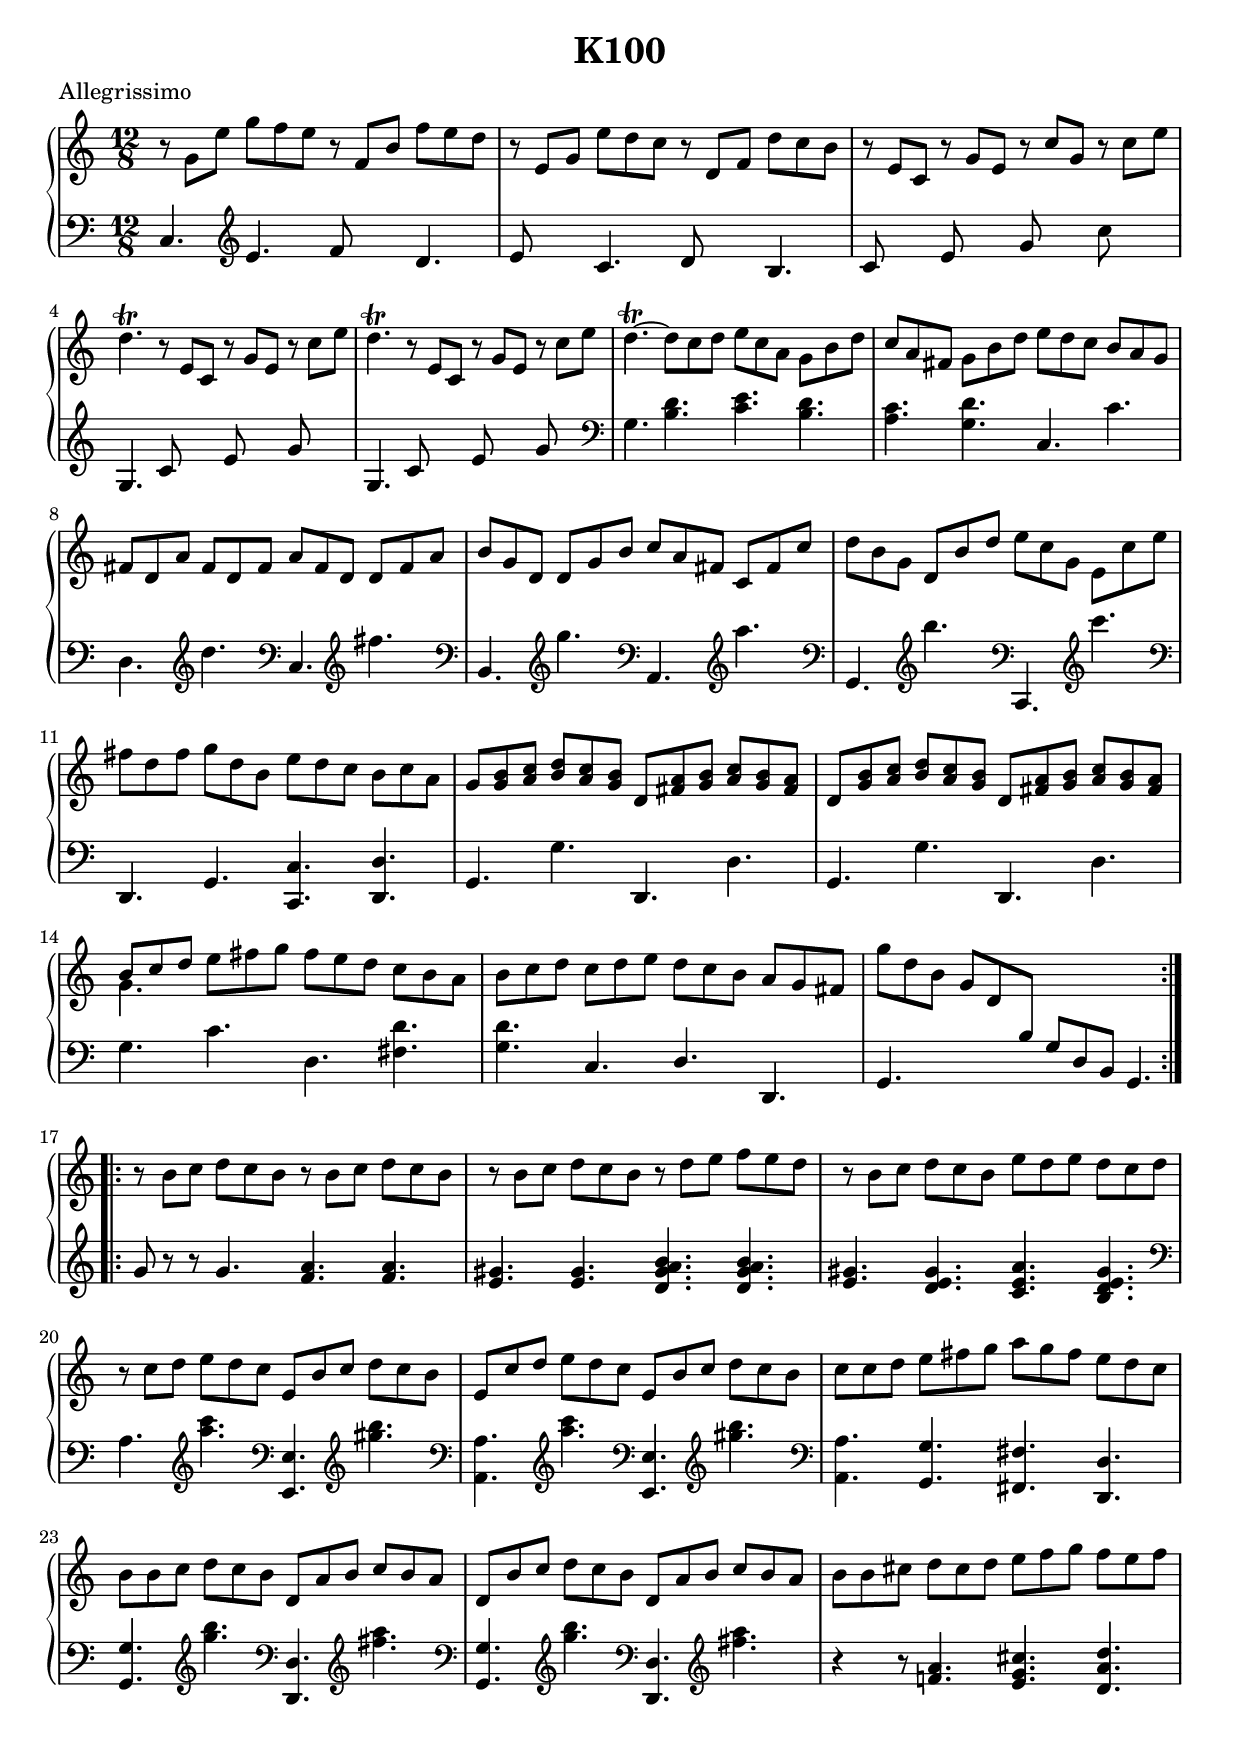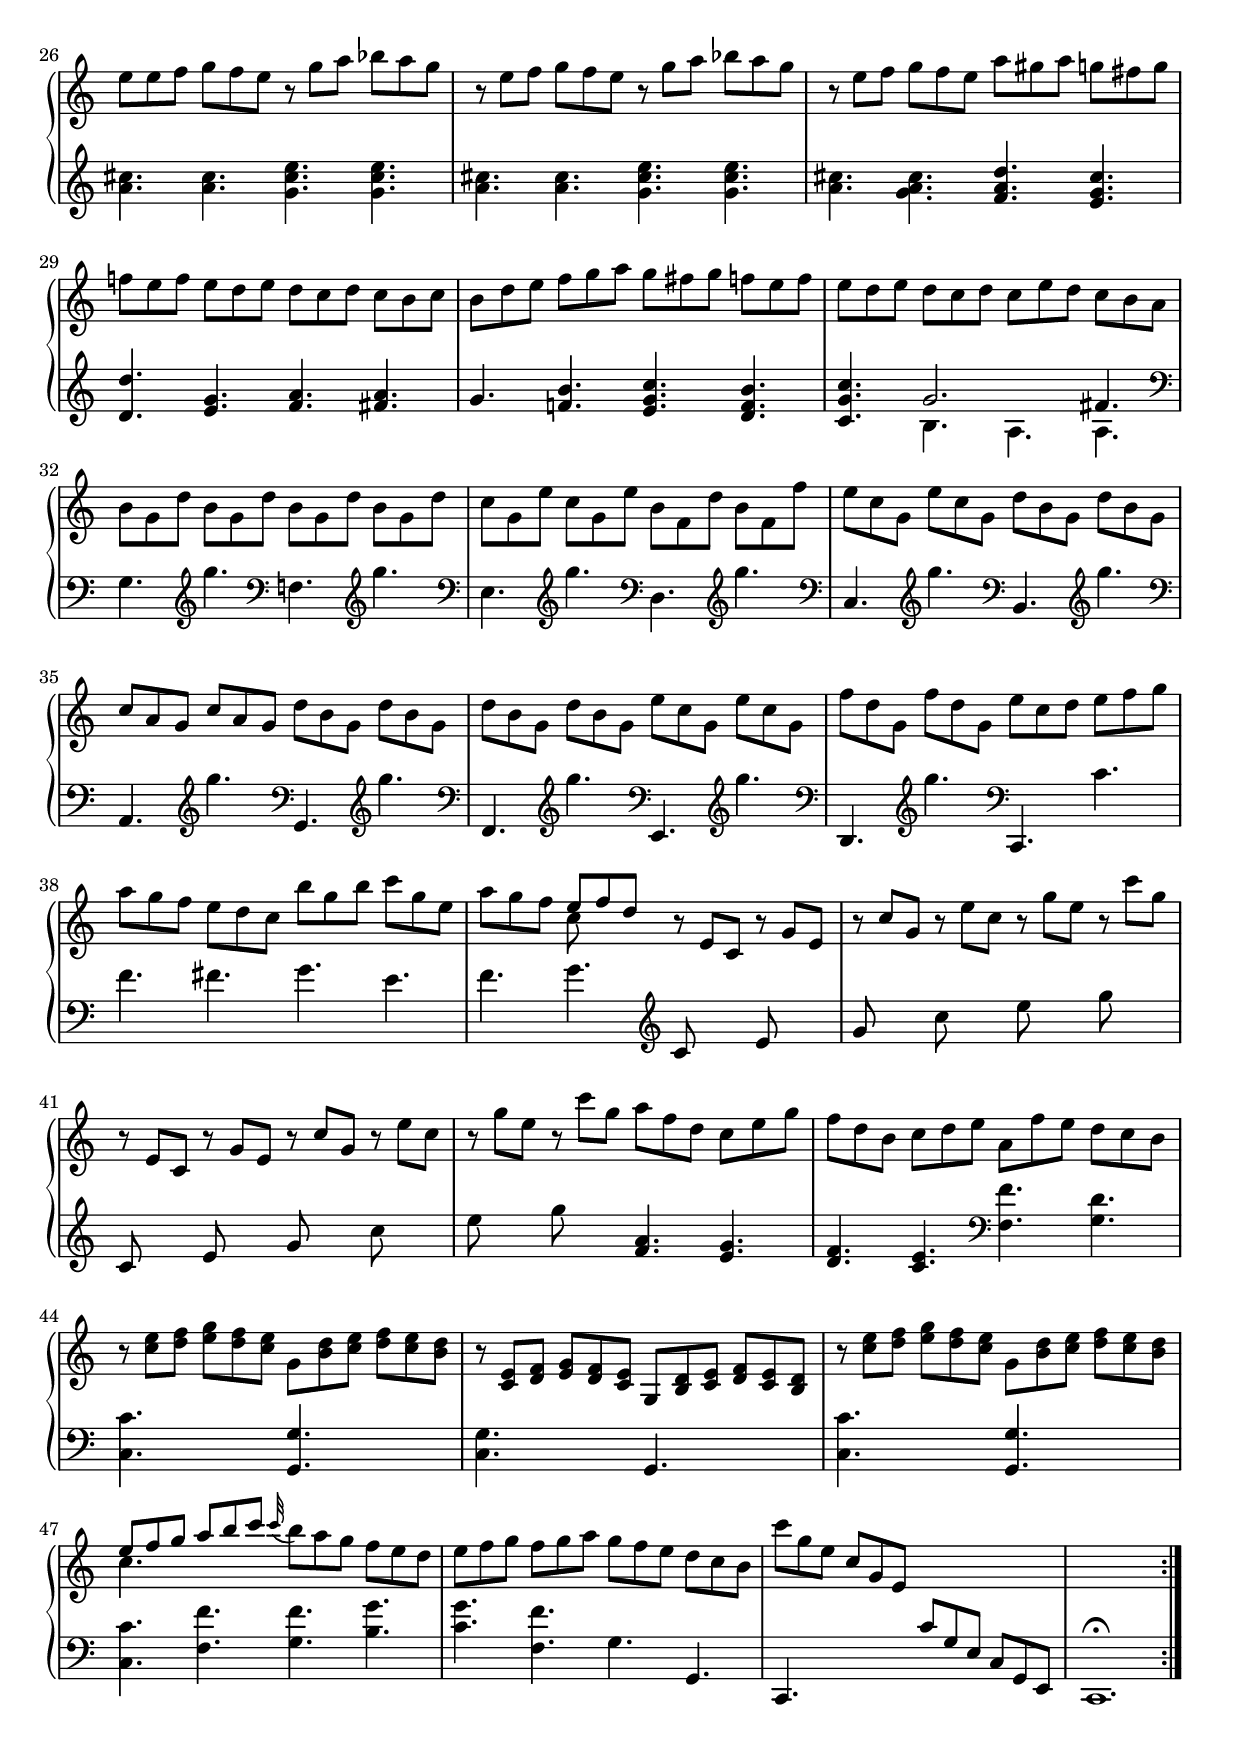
\version "2.18.2"

#(set-global-staff-size 20)

\paper {
  #(set-paper-size "a4")
  print-page-number = ##f
  between-system-padding = #0.1
  between-system-space = #0.1
  ragged-last-bottom = ##f
  ragged-bottom = ##f
}

breaks = {}

\version "2.18.2"

su = \stemUp
sd = \stemDown
sn = \stemNeutral
tu = \tieUp
td = \tieDown
tn = \tieNeutral
cstr = \change Staff = "right"
cstl = \change Staff = "left"

\header {
  title = "K100"
  meter = "Allegrissimo"
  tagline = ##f
}

global = {
  \key c \major
  \time 12/8
}

right = \relative c'' {
  \global
 
  \repeat volta 2 {
    r8 g e' g f e r f, b f' e d
    r8 e, g e' d c r d, f d' c b
    r e, c r g' e r c' g r c e
    
    d4.-\trill r8 e, c r g' e r c' e
    d4.-\trill r8 e, c r g' e r c' e
    d4.-\trill ~ d8 c d e c a g b d
    
    c a fis g b d e d c b a g
    fis d a' fis d fis a fis d d fis a
    b g d d g b c a fis c fis c'
    
    d b g d b' d e c g \sd e c' e \sn
    fis d fis g d b e d c b c a \su 
    << { s b c d c b s a b c b a } { g g a b a g d fis g a g fis } >>
    
    << { s b c d c b s a b c b a } { d, g a b a g d fis g a g fis } >>
    \sn << { b c d } \\ { g,4. } >> e'8 fis g fis e d c b a
    b c d c d e d c b a g fis
    g' d b \su g d \cstl b g d b g4. \sn 
  }
  
  \repeat volta 2 {
    \cstr r8 b'' c d c b r b c d c b
    r b c d c b r d e f e d
    r b c d c b e d e d c d
    
    r c d e d c e, b' c d c b
    e, c' d e d c e, b' c d c b
    c c d e fis g a g fis e d c
    
    b b c d c b \su d, a' b c b a
    d, b' c \sd d c b \su d, a' b c b a
    \sn b b cis d cis d e f g f e f
    
    e e f g f e r g a bes a g
    r e f g f e r g a bes a g
    r e f g f e a gis a g fis g
    
    f! e f e d e d c d c b c
    b d e f g a g fis g f e f
    e d e d c d c e d c b a
    
    \sd b g d' b g d' b g d' b g d'
    c g e' c g e' b f d' b f f'
    e c g e' c g d' b g d' b g
    
    \sn c a g c a g d' b g d' b g
    d' b g d' b g e' c g e' c g
    f' d g, f'd g, e' c d e f g
    
    a g f e d c b' g b c g e
    a g f << { e f d } \\ { c } >> r e, c r g' e
    r c' g r e' c r g' e r c' g

    r e, c r g' e r c' g r e' c
    r g' e r c' g a f d c e g
    f d b c d e a, f' e d c b
    
    r << { e f g f e s d e f e d } { c d e d c g b c d c b } >>
    r << { e, f g f e s d e f e d } { c d e d c g b c d c b } >>
    r << { e' f g f e s d e f e d } { c d e d c g b c d c b } >>
    
    << { e f g a[ b c] } \\ { c,4. } >>  \appoggiatura c'32 b8 a g f e d
    e f g f g a g f e d c b
    c' g e \su c g e \cstl c g e c g e
    c1.-\fermata
  }
}
 
left = \relative c {
  \global
  
  \repeat volta 2 {
    c4. \clef treble e' f8 s4 d4.
    e8 s4 c4. d8 s4 b4.
    c8 s4 e8 s4 g8 s4 c8 s4
    
    g,4. c8 s4 e8 s4 g8 s4
    g,4. c8 s4 e8 s4 g8 s4
    \clef bass g,4. <b d> <c e> <b d>    
    <a c> <g d'> c, c'
    
    << { \sn s4. \clef treble d' s \clef treble fis
        s \clef treble g s \clef treble a
        s \clef treble b s \clef treble c
      } \\
      { \sn \clef bass d,,,4. s \clef bass c s
        \clef bass b s \clef bass a s
        \clef bass g s \clef bass c, s
    } >>
    
    \clef bass d g <c, c'> <d d'>
    g g' d, d'
    g, g' d, d'
    
    g c d, <fis d'>
    <g d'> c, \once \su d d,
    g s s2.
  }
  \once \set Staff.explicitClefVisibility = #end-of-line-invisible 
  
  \repeat volta 2 {
    \clef treble g''8 r r g4. <f a> <f a> 
    <e gis> <e gis> <d gis a b> <d gis a b>
    <e gis> <d e gis> <c e a> <b d e gis>
    
    << { \sn \clef bass a s \clef bass <e, e'> s
         \clef bass <a a'> s \clef bass <e e'> s } \\
       { \sn s \clef treble <a''' c> s \clef treble <gis b>
         s \clef treble <a c> s \clef treble <gis b> } >>
    \clef bass <a,,, a'> <g g'> <fis fis'> <d d'>
     
    << { \sn \clef bass <g g'> s \clef bass <d d'> s
         \clef bass <g g'> s \clef bass <d d'> s } \\
       { \sn s \clef treble <g''' b> s \clef treble <fis a>
         s \clef treble <g b> s \clef treble <fis a> } >>
     r4 r8 <f,! a>4. <e g cis> <d a' d>
     
     \sd <a' cis> <a cis> <g cis e> <g cis e>
     <a cis> <a cis> <g cis e> <g cis e>
     <a cis> <g a cis> \sn <f a d> <e g cis>
     
     <d d'> <e g> <f a> <fis a>
     g <f! b> <e g c> <d f b>
     <c g' c> << { g'2. fis4. } \\ { b,4. a a } >>
     
     << { \sn \clef bass g s \clef bass f! s
          \clef bass e s \clef bass d s
          \clef bass c s \clef bass b s
          \clef bass a s \clef bass g s
          \clef bass f s \clef bass e s
          \clef bass d s \clef bass c } \\
        { \sn s \clef treble g'''' s \clef treble g
          s \clef treble g s \clef treble g
          s \clef treble g s \clef treble g
          s \clef treble g s \clef treble g
          s \clef treble g s \clef treble g
          s \clef treble g } >> c,,
      
     f fis g  e
     f g \clef treble c,8 s4 e8 s4
     g8 s4 c8 s4 e8 s4 g8 s4
     
     c,,8 s4 e8 s4 g8 s4 c8 s4 
     e8 s4 g8 s4 <f, a>4. <e g>
     <d f> <c e> \clef bass <f, f'> <g d'>
     
     <c, c'> s <g g'> s
     <c g'> s g s
     <c c'> s <g g'> s
     
     <c c'> <f f'> <g f'> <b g'>
     <c g'> <f, f'> g g,
     c, s s2.
     s1.
  }
}

\score {
  \new PianoStaff <<
    \new Staff = "right" {
      << 
        \breaks
        \right
      >>
    }
    \new Staff = "left" { 
      <<
        \breaks
        \clef bass \left 
      >>
    }
  >>
  \layout { indent = 0 }
}
